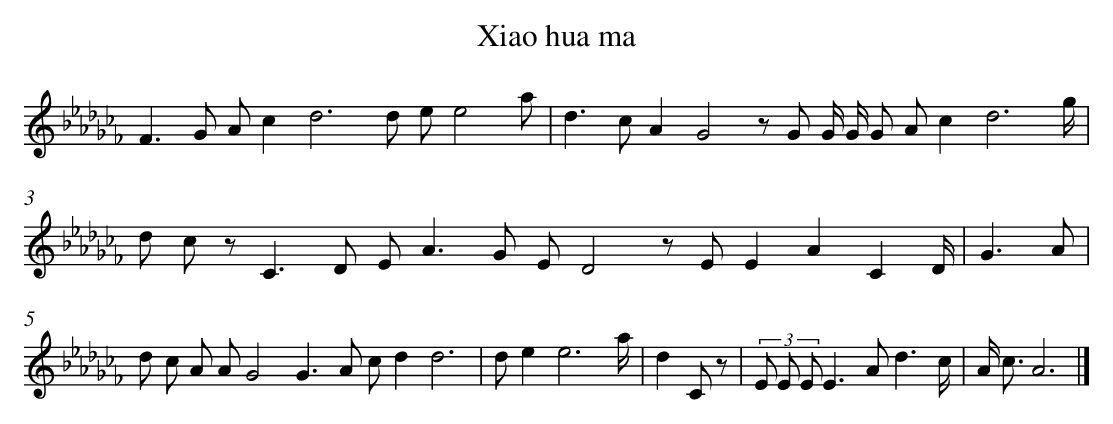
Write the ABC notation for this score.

X:1
T: Xiao hua ma
L: 1/8
K: Cb
F2>G2 Ac4<d4d ee4a |
d2>c2A2G4z G G/ G/ G Ac4<d4g/ |
d c z2<C2D E2<A2G ED4z EE2A2C2D/ |
G3A |
d c A AG4G2>A2 cd2d6 |
de4<e4a/ |
d2C z |
(3E E EE2>A2d3c/ |
A< cA6 |]
